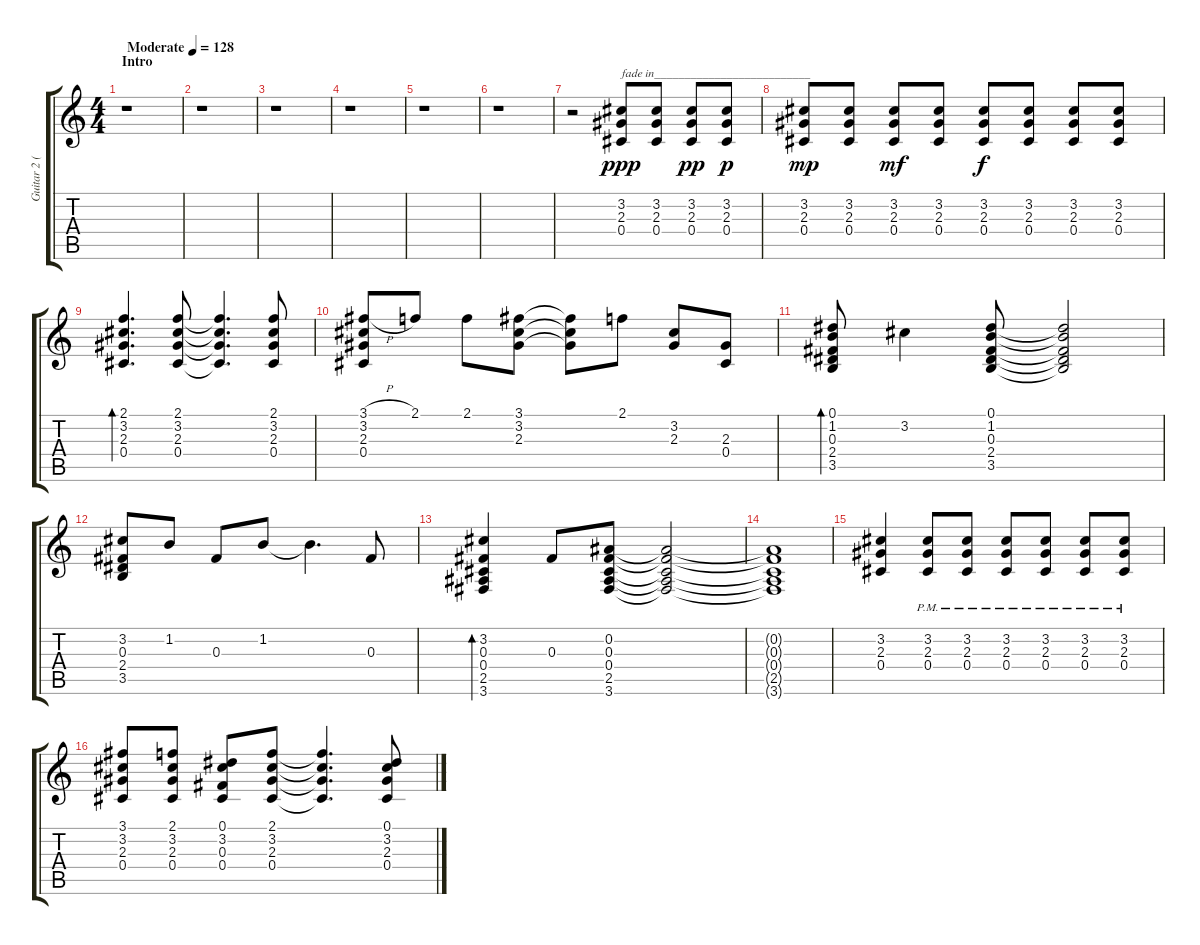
\track ("Guitar 2 (Izzy)" "Guitar 2 (") {instrument distortionguitar}
\staff {score tabs}
\tuning (Eb4 Bb3 Gb3 Db3 Ab2 Eb2) {hide}
\ts (4 4)
\section ("" "Intro")
\tempo (128 "Moderate")
\clef g2
\ks c
r.1{dy ppp instrument distortionguitar} |
r.1 |
r.1 |
r.1 |
r.1 |
r.1 |
r.2 (3.2 2.3 0.4).8{txt "fade in__________________________"} (3.2 2.3 0.4).8 (3.2 2.3 0.4).8{dy pp} (3.2 2.3 0.4).8{dy p} |
(3.2 2.3 0.4).8{dy mp} (3.2 2.3 0.4).8 (3.2 2.3 0.4).8{dy mf} (3.2 2.3 0.4).8 (3.2 2.3 0.4).8{dy f} (3.2 2.3 0.4).8 (3.2 2.3 0.4).8 (3.2 2.3 0.4).8 |
(2.1 3.2 2.3 0.4).4{d bd 60} (2.1 3.2 2.3 0.4).8 (2.1{t} 3.2{t} 2.3{t} 0.4{t}).4{d} (2.1 3.2 2.3 0.4).8 |
(3.1{h} 3.2 2.3 0.4).8 2.1.8 2.1.8 (3.1 3.2 2.3).8 (3.1{t} 3.2{t} 2.3{t}).8 2.1.8 (3.2 2.3).8 (2.3 0.4).8 |
(0.1 1.2 0.3 2.4 3.5).8{bd 60} 3.2.4 (0.1 1.2 0.3 2.4 3.5).8 (0.1{t} 1.2{t} 0.3{t} 2.4{t} 3.5{t}).2 |
(3.2 0.3 2.4 3.5).8 1.2.8 0.3.8 1.2.8 1.2{t}.4{d} 0.3.8 |
(3.2 0.3 0.4 2.5 3.6).4{bd 60} 0.3.8 (0.2 0.3 0.4 2.5 3.6).8 (0.2{t} 0.3{t} 0.4{t} 2.5{t} 3.6{t}).2 |
(0.2{t} 0.3{t} 0.4{t} 2.5{t} 3.6{t}).1 |
(3.2 2.3 0.4).4 (3.2{pm} 2.3{pm} 0.4{pm}).8 (3.2{pm} 2.3{pm} 0.4{pm}).8 (3.2{pm} 2.3{pm} 0.4{pm}).8 (3.2{pm} 2.3{pm} 0.4{pm}).8 (3.2{pm} 2.3{pm} 0.4{pm}).8 (3.2{pm} 2.3{pm} 0.4{pm}).8 |
(3.1 3.2 2.3 0.4).8 (2.1 3.2 2.3 0.4).8 (0.1 3.2 0.3 0.4).8 (2.1 3.2 2.3 0.4).8 (2.1{t} 3.2{t} 2.3{t} 0.4{t}).4{d} (0.1 3.2 2.3 0.4).8
